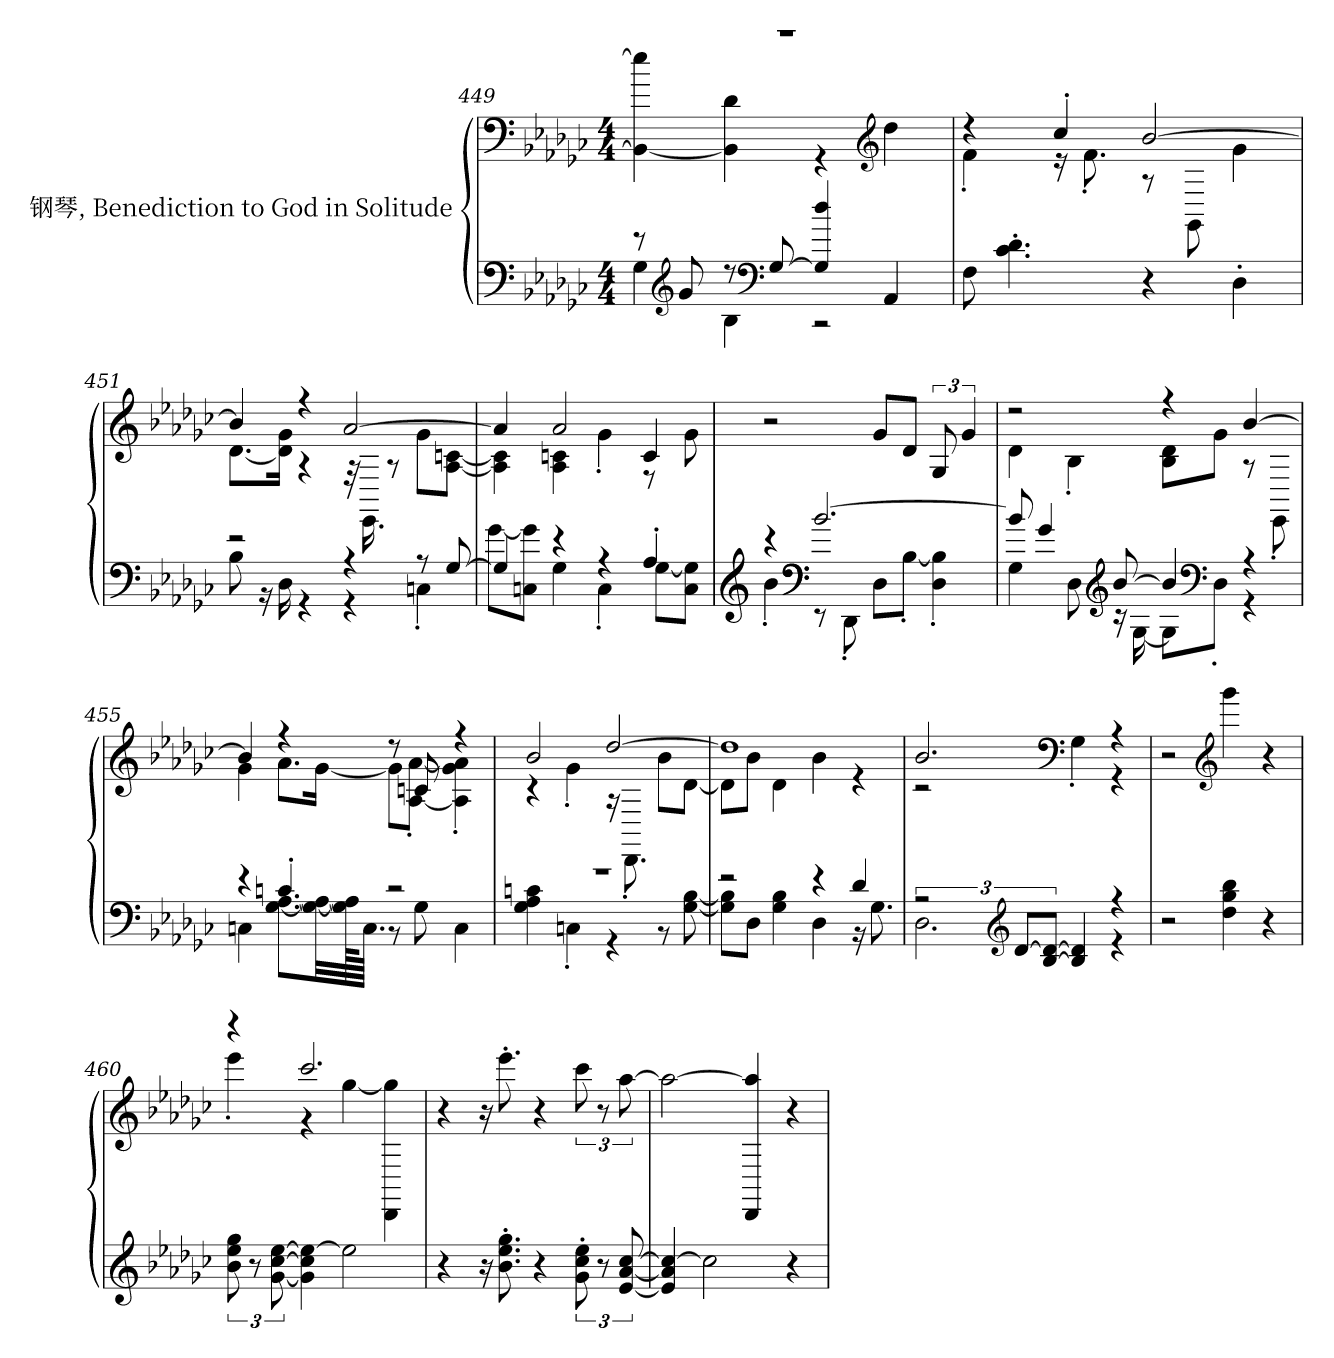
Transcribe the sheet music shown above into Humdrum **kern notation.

**kern	**kern
*part1	*part1
*staff2	*staff1
*I"钢琴, Benediction to God in Solitude	*
!!LO:PB:g=z
*clefF4	*clefF4
*k[b-e-a-d-g-c-]	*k[b-e-a-d-g-c-]
*M4/4	*M4/4
=449	=449
*^	*^
8r	4G-\	1r	4BB-\_ 4ee-\]
*clefG2	*	*	*
8g-/	.	.	.
8r	4B-\	.	4BB-\] 4d-\
*clefF4	*	*	*
[8G-/	.	.	.
4G-/] 4dd-/	2r	.	4r
*	*	*clefG2	*
4AA-/	.	.	4dd-\
*v	*v	*	*
=450	=450	=450
8F\	4r	4f'\
4.c-\' 4.d-\'	.	.
.	4cc-'/	16r
.	.	8.f'\
4r	[2b-/	8r
.	.	8GG-\
4D-'\	.	4g-\
=451	=451	=451
*^	*	*
2r	8B-\	4b-/]	[8.d-\L
.	16r	.	.
.	16D-\	.	16d-\] 16g-\Jk
.	4r	4r	4r
4r	4r	[2a-/	32r
.	.	.	16.EE-\
.	.	.	8r
8r	4Cn'\	.	8g-\L
[8G-/	.	.	[8A-\ [8cn\J
=452	=452	=452	=452
4G-/]	[8g-\L	4a-/]	4A-\] 4c\]
.	8Cn\ 8g-\]J	.	.
4r	4G-\	2a-/	4A-\ 4cn\
4r	4C'\	.	4g-'\
4A-'/	[8G-\L	4c/	8r
.	8C\ 8G-\]J	.	8g-\
*	*	*v	*v
!!LO:LB:g=z
=453	=453	=453
*clefG2	*	*
4r	4b-'\	2r
*clefF4	*	*
[2.b-/	8r	.
.	8DD-'\	.
.	8D-\L	8g-/L
.	[8B-'\J	8d-/J
.	4D-\' 4B-\]'	12G-/
.	.	6g-/
=454	=454	=454
*	*	*^
8b-/]	4G-\	2r	4d-\
4g-/	.	.	.
.	8D-\	.	4B-'\
*clefG2	*	*	*
[8b-/	16r	.	.
.	[16G-\	.	.
4b-/]	8G-\L]	4r	8B-\ 8d-\L
*clefF4	*	*	*
.	8D-'\J	.	8g-\J
4r	4r	[4b-/	8r
.	.	.	8EE-'\
=455	=455	=455	=455
4r	4Cn\	4b-/]	4g-\
4cn'/	[8.G-\ [8.A-\L	4r	8.a-\L
.	32G-\_ 32A-\_LL	.	[16g-\Jk
.	128G-\] 128A-\]KL	.	.
.	64.C\JJJJ	.	.
2r	8r	8r	8g-\L]
.	8G-\	8cn/	[8A-\' [8a-\'J
.	4C\	4r	4A-\]' 4g-\' 4a-\]'
!!LO:LB:g=z	!!
=456	=456	=456	=456
1r	4G-\ 4A-\ 4cn\	2b-/	4r
.	4Cn'\	.	4g-'\
.	4r	[2dd-/	16r
.	.	.	8.DD-'\
.	8r	.	8b-\L
.	[8G-\ [8B-\	.	[8d-\J
=457	=457	=457	=457
2r	8G-\] 8B-\]L	1dd-]	8d-\L]
.	8D-\J	.	8b-\J
.	4G-\ 4B-\	.	4d-\
4r	4D-\	.	4b-\
4d-/	16r	.	4r
.	8.G-\	.	.
=458	=458	=458	=458
3r	2.D-\	2.b-/	2r
*clefG2	*	*	*
[12d-/L	.	.	.
[12B-/ 12d-/_J	.	.	.
*	*	*clefF4	*
4B-/] 4d-/]	.	.	4G-'\
4r	4r	4r	4r
*v	*v	*	*
*	*v	*v
=459	=459
2r	2r
*	*clefG2
4dd-\ 4gg-\ 4bb-\	4ggg-\
4r	4r
=460	=460
*	*^
12b-\ 12ee-\ 12gg-\	4r	4eee-'\
12r	.	.
[12g-\ [12cc-\ [12ee-\	.	.
4g-\] 4cc-\] 4ee-\_	2.ccc-/	4r
2ee-\]	.	[4gg-\
.	.	4DD-\ 4gg-\]
*	*v	*v
!!LO:LB:g=z
=461	=461
4r	4r
16r	16r
8.b-\' 8.ee-\' 8.gg-\'	8.eee-'\
4r	4r
12g-\' 12cc-\' 12ee-\'	12ccc-\
12r	12r
[12e-/ [12a-/ [12cc-/	[12aa-\
=462	=462
4e-/] 4a-/] 4cc-/_	2aa-\_
2cc-\]	.
.	4DD-/ 4aa-/]
4r	4r
=	=
*-	*-
